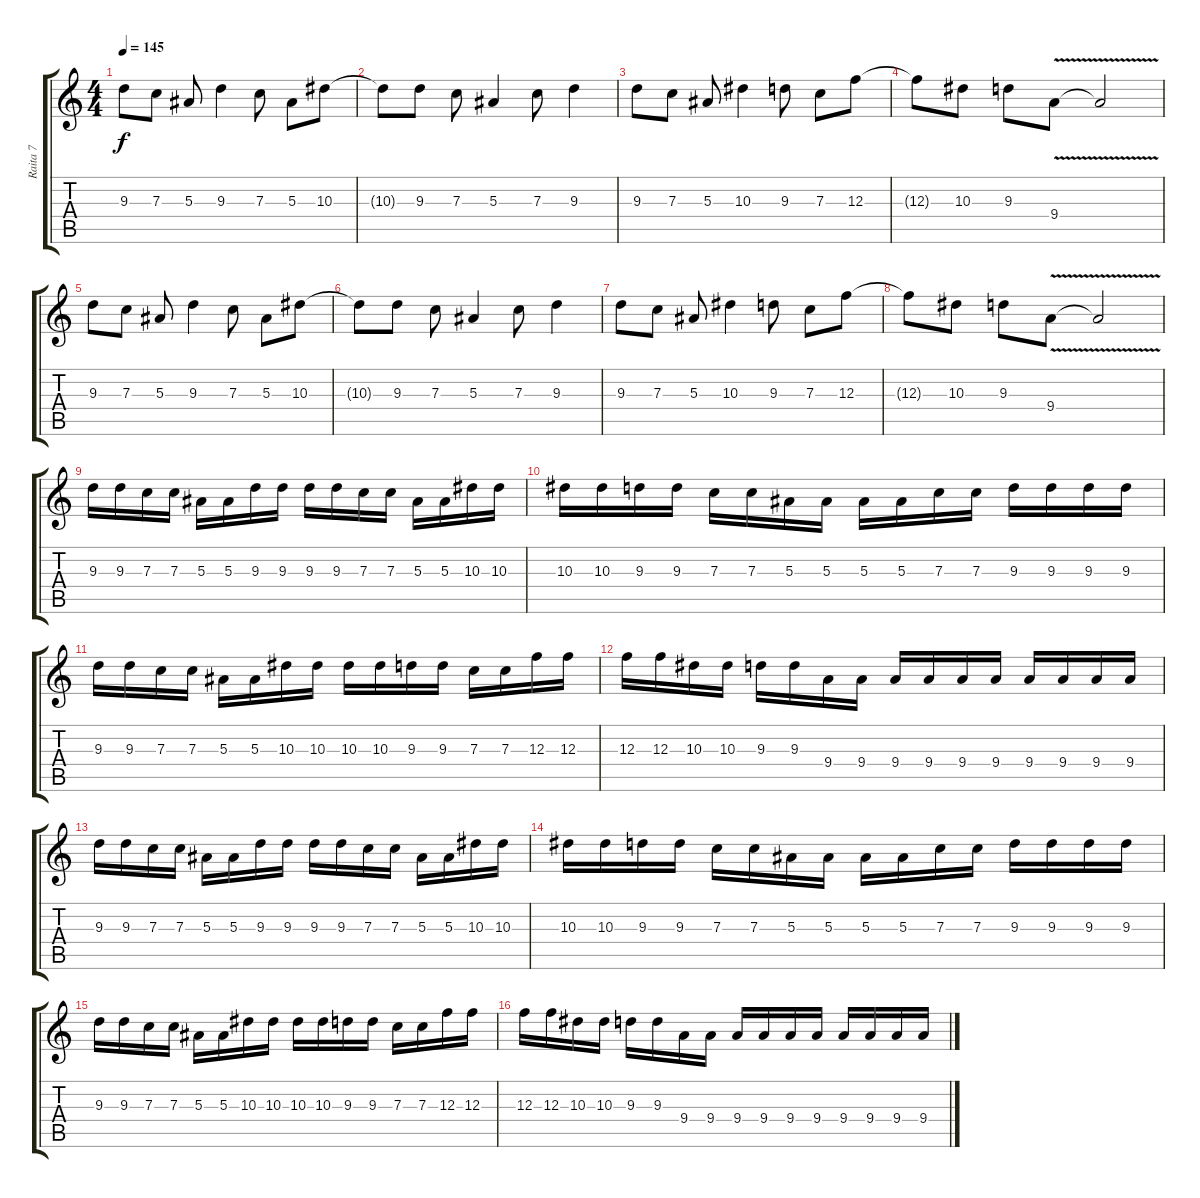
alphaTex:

\track ("Raita 7" "Raita 7") {instrument distortionguitar}
\staff {score tabs}
\tuning (D4 A3 F3 C3 G2 C2) {hide}
\ts (4 4)
\tempo 145
\clef g2
\ks c
9.3.8{dy f} 7.3.8 5.3.8 9.3.4 7.3.8 5.3.8 10.3.8 |
10.3{t}.8 9.3.8 7.3.8 5.3.4 7.3.8 9.3.4 |
9.3.8 7.3.8 5.3.8 10.3.4 9.3.8 7.3.8 12.3.8 |
12.3{t}.8 10.3.8 9.3.8 9.4{v}.8 9.4{t}.2 |
9.3.8 7.3.8 5.3.8 9.3.4 7.3.8 5.3.8 10.3.8 |
10.3{t}.8 9.3.8 7.3.8 5.3.4 7.3.8 9.3.4 |
9.3.8 7.3.8 5.3.8 10.3.4 9.3.8 7.3.8 12.3.8 |
12.3{t}.8 10.3.8 9.3.8 9.4{v}.8 9.4{t}.2 |
9.3.16 9.3.16 7.3.16 7.3.16 5.3.16 5.3.16 9.3.16 9.3.16 9.3.16 9.3.16 7.3.16 7.3.16 5.3.16 5.3.16 10.3.16 10.3.16 |
10.3.16 10.3.16 9.3.16 9.3.16 7.3.16 7.3.16 5.3.16 5.3.16 5.3.16 5.3.16 7.3.16 7.3.16 9.3.16 9.3.16 9.3.16 9.3.16 |
9.3.16 9.3.16 7.3.16 7.3.16 5.3.16 5.3.16 10.3.16 10.3.16 10.3.16 10.3.16 9.3.16 9.3.16 7.3.16 7.3.16 12.3.16 12.3.16 |
12.3.16 12.3.16 10.3.16 10.3.16 9.3.16 9.3.16 9.4.16 9.4.16 9.4.16 9.4.16 9.4.16 9.4.16 9.4.16 9.4.16 9.4.16 9.4.16 |
9.3.16 9.3.16 7.3.16 7.3.16 5.3.16 5.3.16 9.3.16 9.3.16 9.3.16 9.3.16 7.3.16 7.3.16 5.3.16 5.3.16 10.3.16 10.3.16 |
10.3.16 10.3.16 9.3.16 9.3.16 7.3.16 7.3.16 5.3.16 5.3.16 5.3.16 5.3.16 7.3.16 7.3.16 9.3.16 9.3.16 9.3.16 9.3.16 |
9.3.16 9.3.16 7.3.16 7.3.16 5.3.16 5.3.16 10.3.16 10.3.16 10.3.16 10.3.16 9.3.16 9.3.16 7.3.16 7.3.16 12.3.16 12.3.16 |
12.3.16 12.3.16 10.3.16 10.3.16 9.3.16 9.3.16 9.4.16 9.4.16 9.4.16 9.4.16 9.4.16 9.4.16 9.4.16 9.4.16 9.4.16 9.4.16
